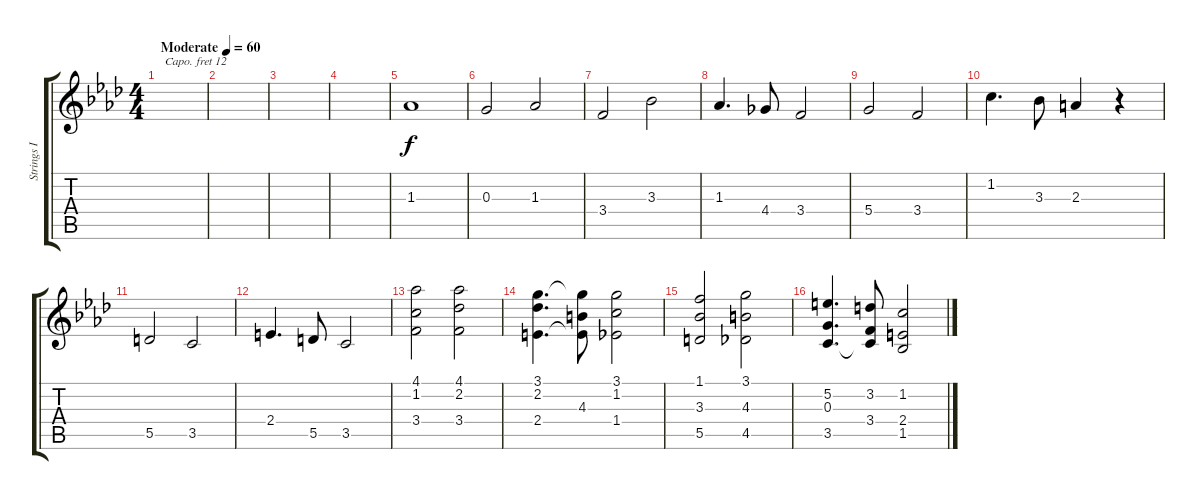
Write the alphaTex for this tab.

\track ("Strings I" "Strings I") {instrument stringensemble1}
\staff {score tabs}
\capo 12
\tuning (E4 B3 G3 D3 A2 E2) {hide}
\ts (4 4)
\tempo (60 "Moderate")
\clef g2
\ks ab
|
|
|
|
1.3.1 |
0.3.2 1.3.2 |
3.4.2 3.3.2 |
1.3.4{d} 4.4.8 3.4.2 |
5.4.2 3.4.2 |
1.2.4{d} 3.3.8 2.3.4 r.4 |
5.5.2 3.5.2 |
2.4.4{d} 5.5.8 3.5.2 |
(4.1 1.2 3.4).2 (4.1 2.2 3.4).2 |
(3.1 2.2 2.4).4{d} (3.1{t} 4.3 2.4{t}).8 (3.1 1.2 1.4).2 |
(1.1 3.3 5.5).2 (3.1 4.3 4.5).2 |
(5.2 0.3 3.5).4{d} (3.2 3.4 3.5{t}).8 (1.2 2.4 1.5).2
